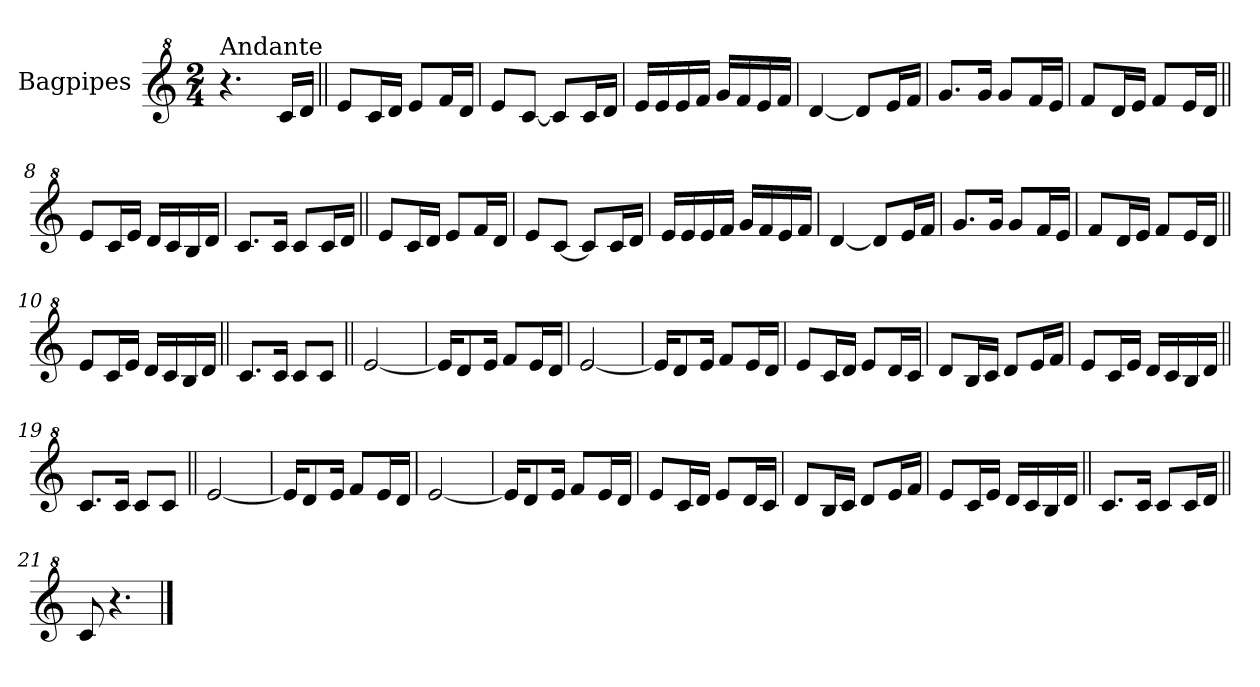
**kern
*part1
*staff1
*I"Bagpipes
*I'Bag
*clefG^2
*k[]
*C:
*M2/4
=1
!LO:TX:a:t=Andante
4.r
16cc/LL
16dd/JJ
=2||
8ee/L
16cc/L
16dd/JJ
8ee/L
16ff/L
16dd/JJ
=3
8ee/L
[8cc/J
8cc/L]
16cc/L
16dd/JJ
=4
16ee/LL
16ee/
16ee/
16ff/JJ
16gg/LL
16ff/
16ee/
16ff/JJ
=5
[4dd/
8dd/L]
16ee/L
16ff/JJ
=6
8.gg/L
16gg/Jk
8gg/L
16ff/L
16ee/JJ
=7
8ff/L
16dd/L
16ee/JJ
8ff/L
16ee/L
16dd/JJ
!!LO:LB:g=z
=8||
8ee/L
16cc/L
16ee/JJ
16dd/LL
16cc/
16b/
16dd/JJ
=9
8.cc/L
16cc/Jk
8cc/L
16cc/L
16dd/JJ
=2||
8ee/L
16cc/L
16dd/JJ
8ee/L
16ff/L
16dd/JJ
=3
8ee/L
[8cc/J
8cc/L]
16cc/L
16dd/JJ
=4
16ee/LL
16ee/
16ee/
16ff/JJ
16gg/LL
16ff/
16ee/
16ff/JJ
=5
[4dd/
8dd/L]
16ee/L
16ff/JJ
=6
8.gg/L
16gg/Jk
8gg/L
16ff/L
16ee/JJ
=7
8ff/L
16dd/L
16ee/JJ
8ff/L
16ee/L
16dd/JJ
=10||
8ee/L
16cc/L
16ee/JJ
16dd/LL
16cc/
16b/
16dd/JJ
=11||
8.cc/L
16cc/Jk
8cc/L
8cc/J
=12||
[2ee/
=13
16ee/KL]
8dd/
16ee/Jk
8ff/L
16ee/L
16dd/JJ
=14
[2ee/
=15
16ee/KL]
8dd/
16ee/Jk
8ff/L
16ee/L
16dd/JJ
!!LO:LB:g=z
=16
8ee/L
16cc/L
16dd/JJ
8ee/L
16dd/L
16cc/JJ
=17
8dd/L
16b/L
16cc/JJ
8dd/L
16ee/L
16ff/JJ
=18
8ee/L
16cc/L
16ee/JJ
16dd/LL
16cc/
16b/
16dd/JJ
=19||
8.cc/L
16cc/Jk
8cc/L
8cc/J
=12||
[2ee/
=13
16ee/KL]
8dd/
16ee/Jk
8ff/L
16ee/L
16dd/JJ
=14
[2ee/
=15
16ee/KL]
8dd/
16ee/Jk
8ff/L
16ee/L
16dd/JJ
!!LO:LB:g=z
=16
8ee/L
16cc/L
16dd/JJ
8ee/L
16dd/L
16cc/JJ
=17
8dd/L
16b/L
16cc/JJ
8dd/L
16ee/L
16ff/JJ
=18
8ee/L
16cc/L
16ee/JJ
16dd/LL
16cc/
16b/
16dd/JJ
=20||
8.cc/L
16cc/Jk
8cc/L
16cc/L
16dd/JJ
=21||
8cc/
4.r
==
*-
